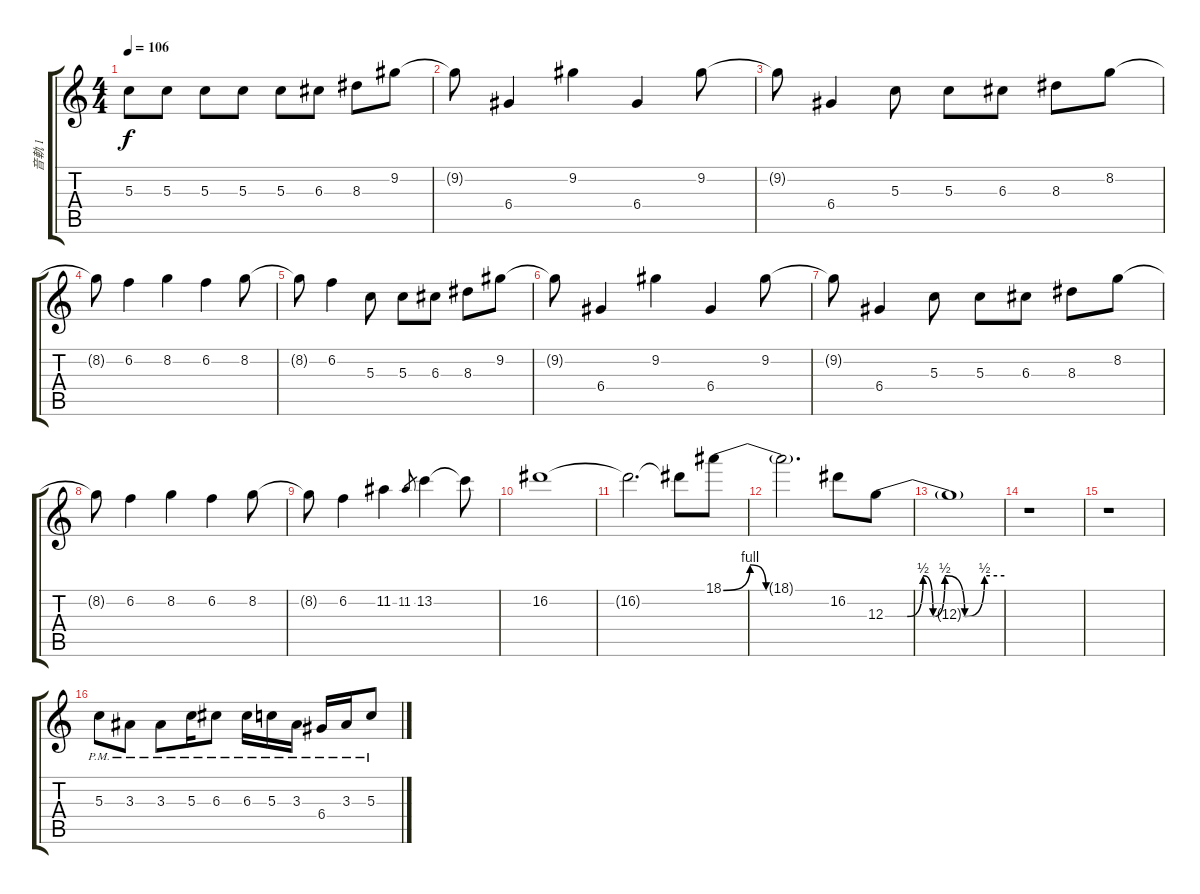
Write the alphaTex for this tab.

\track ("音軌 1" "音軌 1") {instrument overdrivenguitar}
\staff {score tabs}
\tuning (E4 B3 G3 D3 A2 E2) {hide}
\ts (4 4)
\tempo 106
\clef g2
\ks c
5.3.8{dy f} 5.3.8 5.3.8 5.3.8 5.3.8 6.3.8 8.3.8 9.2.8 |
9.2{t}.8 6.4.4 9.2.4 6.4.4 9.2.8 |
9.2{t}.8 6.4.4 5.3.8 5.3.8 6.3.8 8.3.8 8.2.8 |
8.2{t}.8 6.2.4 8.2.4 6.2.4 8.2.8 |
8.2{t}.8 6.2.4 5.3.8 5.3.8 6.3.8 8.3.8 9.2.8 |
9.2{t}.8 6.4.4 9.2.4 6.4.4 9.2.8 |
9.2{t}.8 6.4.4 5.3.8 5.3.8 6.3.8 8.3.8 8.2.8 |
8.2{t}.8 6.2.4 8.2.4 6.2.4 8.2.8 |
8.2{t}.8 6.2.4 11.2.4 11.2.8{gr} 13.2.4 13.2{t}.8 |
16.2.1 |
16.2{t}.2{d} 16.2{t}.8 18.1{be (custom 0 0 15 4 24 0 45 0 60 0)}.8 |
18.1{t}.2{d} 16.2.8 12.3{be (custom 0 0 11 0 19 2 24 0 30 2 40 0 50 2 60 2)}.8 |
12.3{t}.1 |
r.1 |
r.1 |
5.3{pm}.8 3.3{pm}.8 3.3{pm}.8 5.3{pm}.16 6.3{pm}.8 6.3{pm}.16 5.3{pm}.16 3.3{pm}.16 6.4{pm}.16 3.3{pm}.16 5.3{pm}.8
